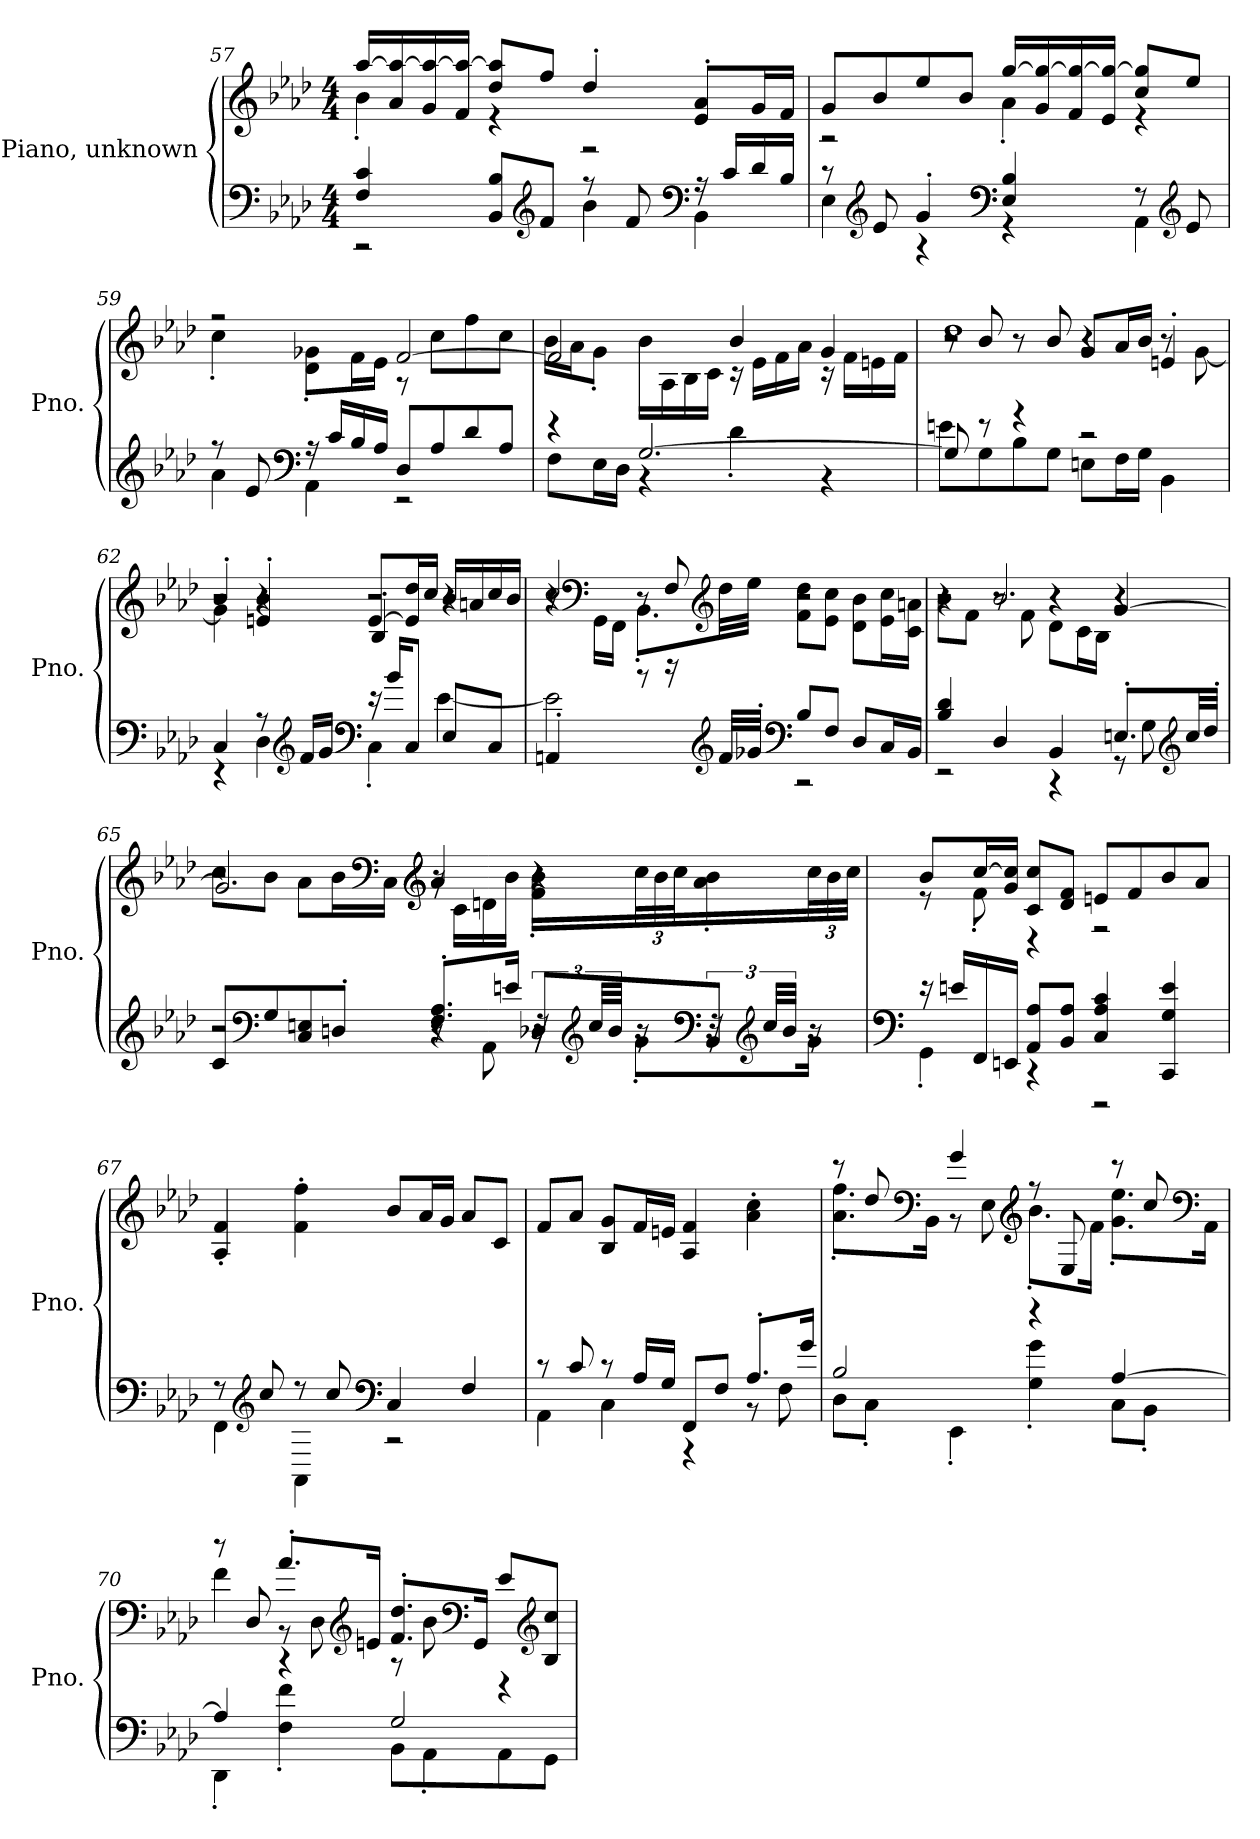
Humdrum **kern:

**kern	**kern
*part1	*part1
*staff2	*staff1
*I"Piano, unknown	*
*I'Pno.	*
*clefF4	*clefG2
*k[b-e-a-d-]	*k[b-e-a-d-]
*M4/4	*M4/4
=57	=57
*^	*^
4F/ 4c/	2r	[16aa-/LL	4b-'\
.	.	16a-/ 16aa-/_	.
.	.	16g/ 16aa-/_	.
.	.	16f/ 16aa-/_JJ	.
8BB-/ 8B-/L	.	8dd-/ 8aa-/]L	4r
*clefG2	*	*	*
8f/J	.	8ff/J	.
8r	4b-\	4dd-'/	2r
8f/	.	.	.
*clefF4	*	*	*
16r	4BB-\	8e-/' 8a-/'L	.
16c/LL	.	.	.
16d-/	.	16g/L	.
16B-/JJ	.	16f/JJ	.
!!LO:PB:g=z	!!
=58	=58	=58	=58
8r	4E-\	8g/L	2r
*clefG2	*	*	*
8e-/	.	8b-/	.
4g'/	4r	8ee-/	.
.	.	8b-/J	.
*clefF4	*	*	*
4E-/ 4B-/	4r	[16gg/LL	4a-'\
.	.	16g/ 16gg/_	.
.	.	16f/ 16gg/_	.
.	.	16e-/ 16gg/_JJ	.
8r	4AA-\	8cc/ 8gg/]L	4r
*clefG2	*	*	*
8e-/	.	8ee-/J	.
=59	=59	=59	=59
8r	4a-\	2r	4cc'\
8e-/	.	.	.
*clefF4	*	*	*
16r	4AA-\	.	8d-\' 8g-X\'L
16c/LL	.	.	.
16B-/	.	.	16f\L
16A-/JJ	.	.	16e-\JJ
8D-/L	2r	[2f/	8r
8A-/	.	.	8cc\L
8d-/	.	.	8ff\
8A-/J	.	.	8cc\J
!!LO:LB:g=z	!!
=60	=60	=60	=60
4r	8F\L	2f/]	16b-\LL
.	.	.	16a-\J
.	16E-\L	.	8g'\J
.	16D-\JJ	.	.
[2.G/	4r	.	16b-\LL
.	.	.	16A-\
.	.	.	16B-\
.	.	.	16c\JJ
.	4d-'\	4b-/	16r
.	.	.	16e-\LL
.	.	.	16f\
.	.	.	16a-\JJ
.	4r	4g/	16r
.	.	.	16f\LL
.	.	.	16en\
.	.	.	16f\JJ
=61	=61	=61	=61
*	*	*	*^
8G/]	8en\L	8r	2r	1dd-
8r	8G\	8b-/	.	.
4r	8B-\	8r	.	.
.	8G\J	8b-/	.	.
2r	8En\L	8g/L	4r	.
.	16F\L	16a-/L	.	.
.	16G\JJ	16b-/JJ	.	.
.	4BB-\	4en'/	8r	.
.	.	.	[8g\	.
!!LO:LB:g=z	!!	!!
=62	=62	=62	=62	=62
4C/	4r	4b-'/	4g\]	2r
8r	4D-\	4en/' 4b-/'	4r	.
*clefG2	*	*	*	*
16f/LL	.	.	.	.
16g/JJ	.	.	.	.
*clefF4	*	*	*	*
16r	4C'\	[8e/L	2r	4B-'/
16b-/KL	.	.	.	.
8C/J	.	16e/] 16dd-/L	.	.
.	.	16cc/JJ	.	.
8E-/L	[4e-\	16b-/LL	.	4r
.	.	16an/	.	.
8C/J	.	16cc/	.	.
.	.	16b-/JJ	.	.
=63	=63	=63	=63	=63
4AAn'/	2e-\]	2cc/	8r	4r
*	*	*clefF4	*	*
.	.	.	16GG\LL	.
.	.	.	16FF\JJ	.
8r	.	.	8.BB-'\L	8r
16r	.	.	.	8F/
*clefG2	*	*clefG2	*	*
32f/LLL	.	.	32dd-\LL	.
32g-X'/JJJ	.	.	32ee-\JJJ	.
*clefF4	*	*	*	*
8B-/L	2r	2r	8f\ 8dd-\L	2r
8F/J	.	.	8e-\ 8cc\J	.
8D-/L	.	.	8d-\ 8b-\L	.
16C/L	.	.	16e-\ 16cc\L	.
16BB-/JJ	.	.	16c\ 16an\JJ	.
!!LO:LB:g=z	!!	!!
=64	=64	=64	=64	=64
4B-/ 4d-/	2r	4r	8b-\L	2r
.	.	.	8f\J	.
4D-/	.	2.b-/	8r	.
.	.	.	8f\	.
4BB-/	4r	.	8d-\L	4r
.	.	.	16c\L	.
.	.	.	16B-\JJ	.
8.En'/L	8r	.	4r	[4g/
.	8G\	.	.	.
*clefG2	*	*	*	*
32cc/LL	.	.	.	.
32dd-'/JJJ	.	.	.	.
!!LO:LB:g=z	!!	!!
=65	=65	=65	=65	=65
*	*^	*	*	*
8c/L	2r	2r	2r	8cc\L	2.g/]
*clefF4	*	*	*	*	*
8G/	.	.	.	8b-\J	.
8C/ 8En/	.	.	.	8a-\L	.
8Dn'/J	.	.	.	16b-\L	.
*	*	*	*clefF4	*	*
.	.	.	.	16C\JJ	.
*	*	*	*clefG2	*	*
8.F/' 8.A-/'L	8r	4r	4a-/	16r	.
.	.	.	.	16c\LL	.
.	8AA-\	.	.	16dn\	.
16en/Jk	.	.	.	16b-\JJ	.
48r	16r	8D-X/L	4r	16f\' 16b-\'LL	4r
*clefG2	*	*	*	*	*
48cc/LLL	.	.	.	.	.
48b-/JJJ	.	.	.	.	.
*	*	*	*	*Xbrackettup	*
16r	8g'\L	.	.	48cc\L	.
.	.	.	.	48b-\	.
.	.	.	.	48cc\J	.
*clefF4	*	*	*	*	*
48r	.	8BB-/J	.	16a-\' 16b-\'	.
*clefG2	*	*	*	*	*
48cc/LLL	.	.	.	.	.
48b-/JJJ	.	.	.	.	.
16r	16g\Jk	.	.	48cc\L	.
.	.	.	.	48b-\	.
.	.	.	.	48cc\JJJ	.
*v	*v	*v	*	*	*
*	*v	*v	*v
!!LO:LB:g=z
=66	=66
*clefF4	*
*^	*^
16r	4GG'\	8b-/L	8r
16en/LL	.	.	.
16FF/	.	[16cc/L	8f'\
16EEn/JJ	.	16g/ 16cc/]JJ	.
8AA-/ 8A-/L	4r	8c/ 8cc/L	4r
8BB-/ 8A-/J	.	8d-/ 8f/J	.
4C/ 4A-/ 4c/	2r	8en/L	2r
.	.	8f/	.
4CC/ 4G/ 4e/	.	8b-/	.
.	.	8a-/J	.
*	*	*v	*v
=67	=67	=67
8r	4FF\	4A-/' 4f/'
*clefG2	*	*
8cc/	.	.
8r	4AA-\	4f\' 4ff\'
8cc/	.	.
*clefF4	*	*
4C/	2r	8b-/L
.	.	16a-/L
.	.	16g/JJ
4F/	.	8a-/L
.	.	8c/J
=68	=68	=68
8r	4AA-\	8f/L
8c/	.	8a-/J
8r	4C\	8B-/ 8g/L
16A-/LL	.	16f/L
16G/JJ	.	16en/JJ
8FF/L	4r	4A-/ 4f/
8F/J	.	.
8.A-'/L	8r	4a-\' 4cc\'
.	8F\	.
16g/Jk	.	.
!!LO:PB:g=z
=69	=69	=69
*	*	*^
2B-/	8D-\L	8r	8.a-\' 8.ff\'L
.	8C'\J	8dd-/	.
*	*	*clefF4	*
.	.	.	16BB-\Jk
.	4EE-'\	4g/	8r
.	.	.	8E-\
*	*	*clefG2	*
4r	4G\' 4g\'	8r	8.b-'\L
.	.	8E-/	.
.	.	.	16f\Jk
[4A-/	8C\L	8r	8.g\' 8.ee-\'L
.	8BB-'\J	8cc/	.
*	*	*clefF4	*
.	.	.	16AA-\Jk
=70	=70	=70	=70
4A-/]	4DD-'\	8r	4f\
.	.	8D-/	.
4r	4F\' 4f\'	8.a-'/L	8r
.	.	.	8D-\
*	*	*clefG2	*
.	.	16en/Jk	.
2G/	8BB-\L	8.f/' 8.dd-/'L	8r
.	8AA-'\	.	8b-\
*	*	*clefF4	*
.	.	16GG/Jk	.
.	8AA-\	8e/L	4r
*	*	*clefG2	*
.	8GG\J	8B-/ 8cc/J	.
*v	*v	*	*
*	*v	*v
=	=
*-	*-
